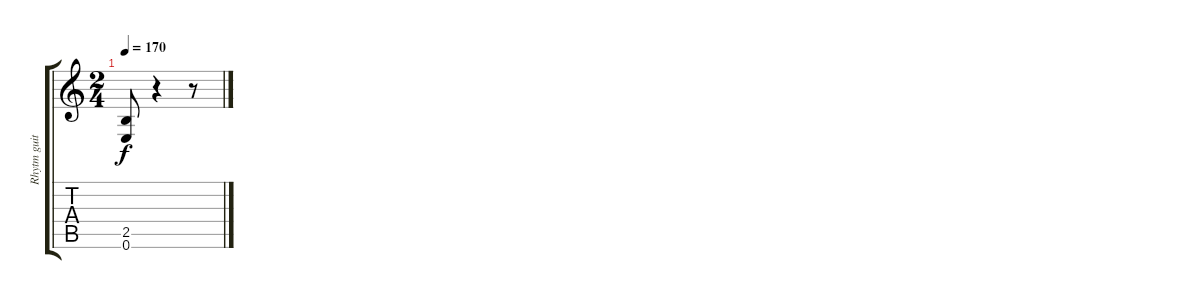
\track ("Rhytm guitar2" "Rhytm guit") {instrument distortionguitar}
\staff {score tabs}
\tuning (E4 B3 G3 D3 A2 E2) {hide}
\ts (2 4)
\tempo 170
\clef g2
\ks c
(2.5 0.6).8{dy f} r.4 r.8
